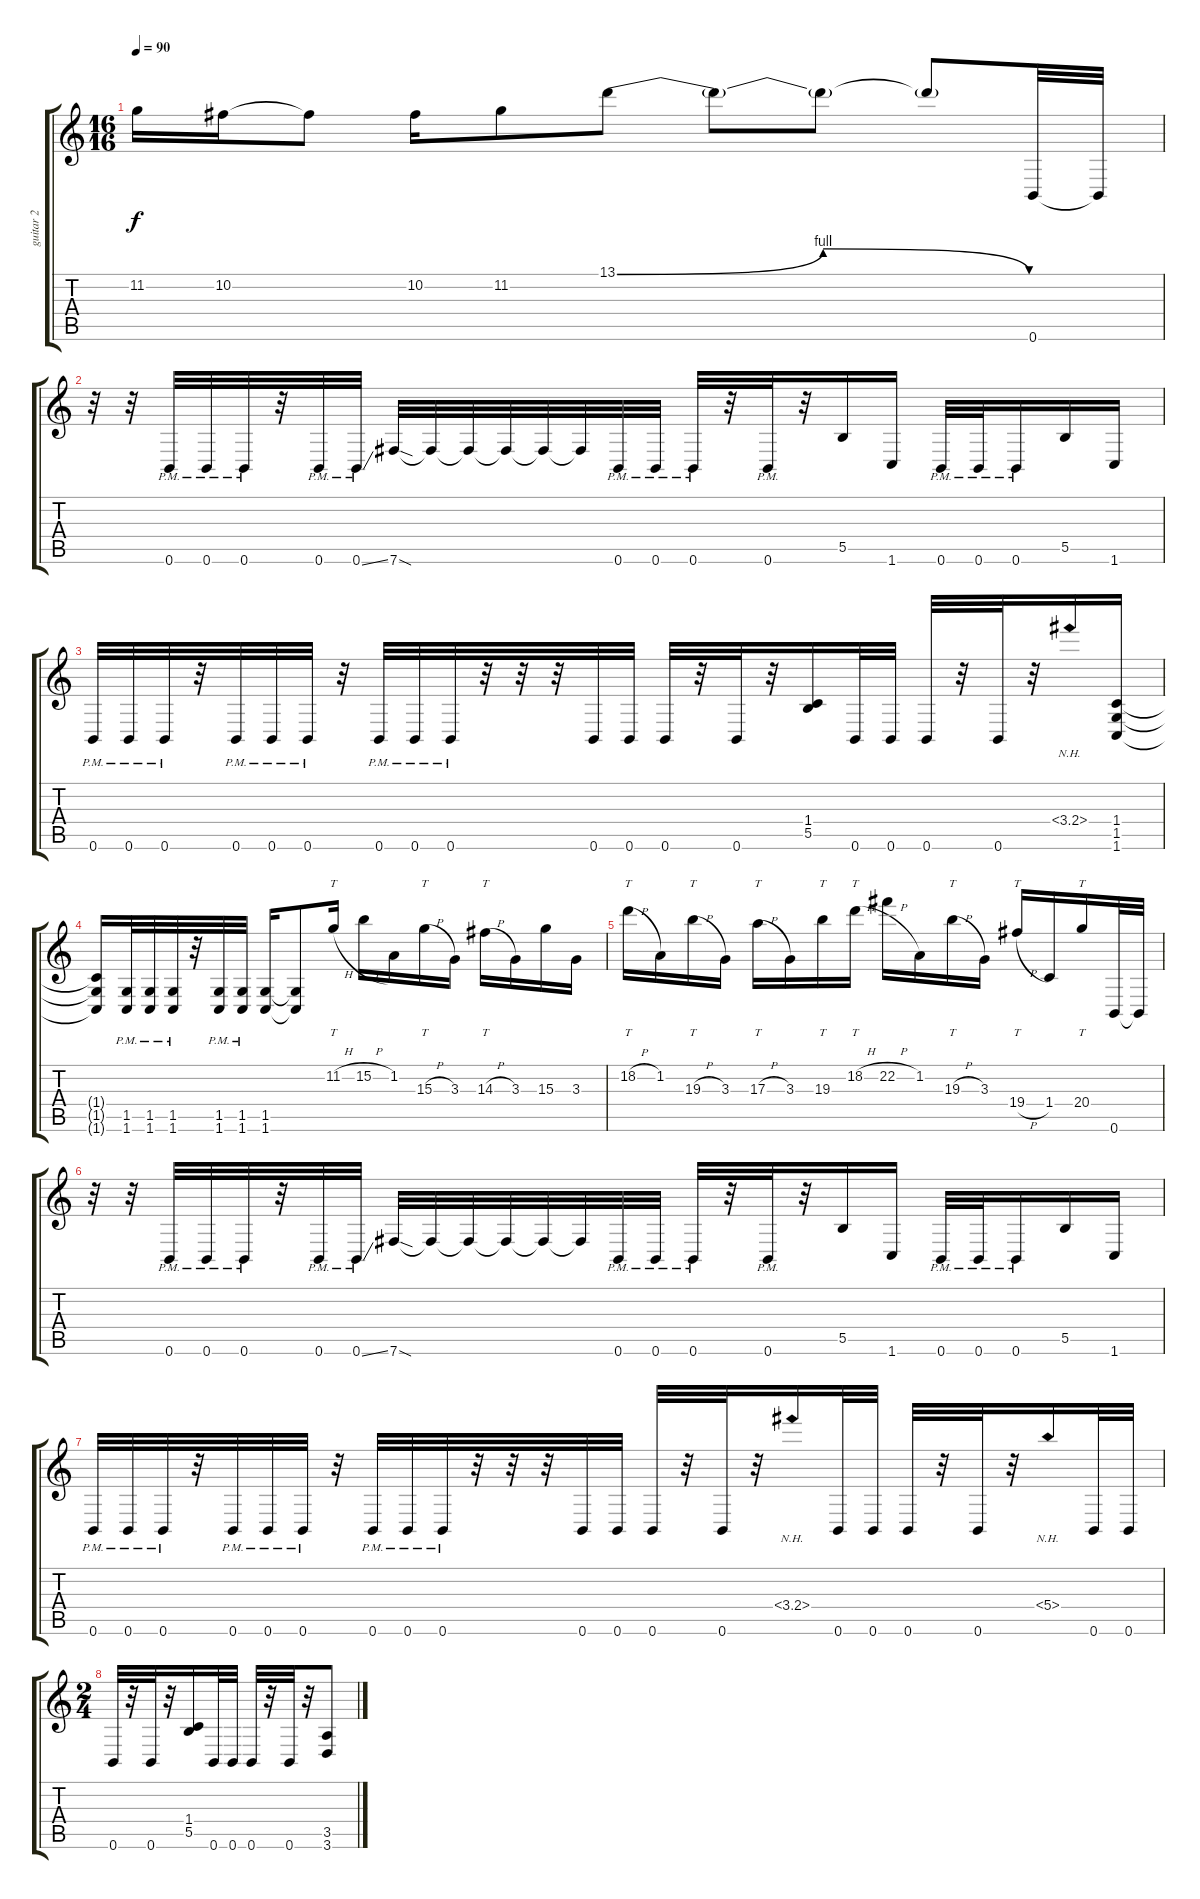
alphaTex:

\track ("guitar 2" "guitar 2") {instrument distortionguitar}
\staff {score tabs}
\tuning (Db4 Ab3 E3 B2 Gb2 B1) {hide}
\ts (16 16)
\tempo 90
\clef g2
\ks c
11.2{t}.16{dy f} 10.2.16 10.2{t}.8 10.2.16 11.2.8 13.1{be (bendrelease 0 0 45 4 45 4 60 0)}.8 13.1{t}.8 13.1{t}.8 13.1{t}.8 0.6.32 0.6{t}.32 |
r.32 r.32 0.6{pm}.32 0.6{pm}.32 0.6{pm}.32 r.32 0.6{pm}.32 0.6{ss pm}.32 7.6{sod}.32 7.6{t}.32 7.6{t}.32 7.6{t}.32 7.6{t}.32 7.6{t}.32 0.6{pm}.32 0.6{pm}.32 0.6{pm}.32 r.32 0.6{pm}.32 r.32 5.5.16 1.6.16 0.6{pm}.32 0.6{pm}.32 0.6{pm}.16 5.5.16 1.6.16 |
0.6{pm}.32 0.6{pm}.32 0.6{pm}.32 r.32 0.6{pm}.32 0.6{pm}.32 0.6{pm}.32 r.32 0.6{pm}.32 0.6{pm}.32 0.6{pm}.32 r.32 r.32 r.32 0.6.32 0.6.32 0.6.32 r.32 0.6.32 r.32 (1.4 5.5).16 0.6.32 0.6.32 0.6.32 r.32 0.6.32 r.32 3.4{nh}.16 (1.4 1.5 1.6).16 |
(1.4{t} 1.5{t} 1.6{t}).16 (1.5 1.6{pm}).32 (1.5 1.6{pm}).32 (1.5 1.6{pm}).32 r.32 (1.5 1.6{pm}).32 (1.5 1.6{pm}).32 (1.5 1.6).16 (1.5{t} 1.6{t}).8 11.2{h}.16{tt} 15.2{h}.16 1.2.16 15.3{h}.16{tt} 3.3.16 14.3{h}.16{tt} 3.3.16 15.3.16 3.3.16 |
18.2{h}.16{tt} 1.2.16 19.3{h}.16{tt} 3.3.16 17.3{h}.16{tt} 3.3.16 19.3.16{tt} 18.2{h}.16{tt} 22.2{h}.16 1.2.16 19.3{h}.16{tt} 3.3.16 19.4{h}.16{tt} 1.4.16 20.4.16{tt} 0.6.32 0.6{t}.32 |
r.32 r.32 0.6{pm}.32 0.6{pm}.32 0.6{pm}.32 r.32 0.6{pm}.32 0.6{ss pm}.32 7.6{sod}.32 7.6{t}.32 7.6{t}.32 7.6{t}.32 7.6{t}.32 7.6{t}.32 0.6{pm}.32 0.6{pm}.32 0.6{pm}.32 r.32 0.6{pm}.32 r.32 5.5.16 1.6.16 0.6{pm}.32 0.6{pm}.32 0.6{pm}.16 5.5.16 1.6.16 |
0.6{pm}.32 0.6{pm}.32 0.6{pm}.32 r.32 0.6{pm}.32 0.6{pm}.32 0.6{pm}.32 r.32 0.6{pm}.32 0.6{pm}.32 0.6{pm}.32 r.32 r.32 r.32 0.6.32 0.6.32 0.6.32 r.32 0.6.32 r.32 3.4{nh}.16 0.6.32 0.6.32 0.6.32 r.32 0.6.32 r.32 5.4{nh}.16 0.6.32 0.6.32 |
\ts (2 4)
0.6.32 r.32 0.6.32 r.32 (1.4 5.5).16 0.6.32 0.6.32 0.6.32 r.32 0.6.32 r.32 (3.5 3.6).8
